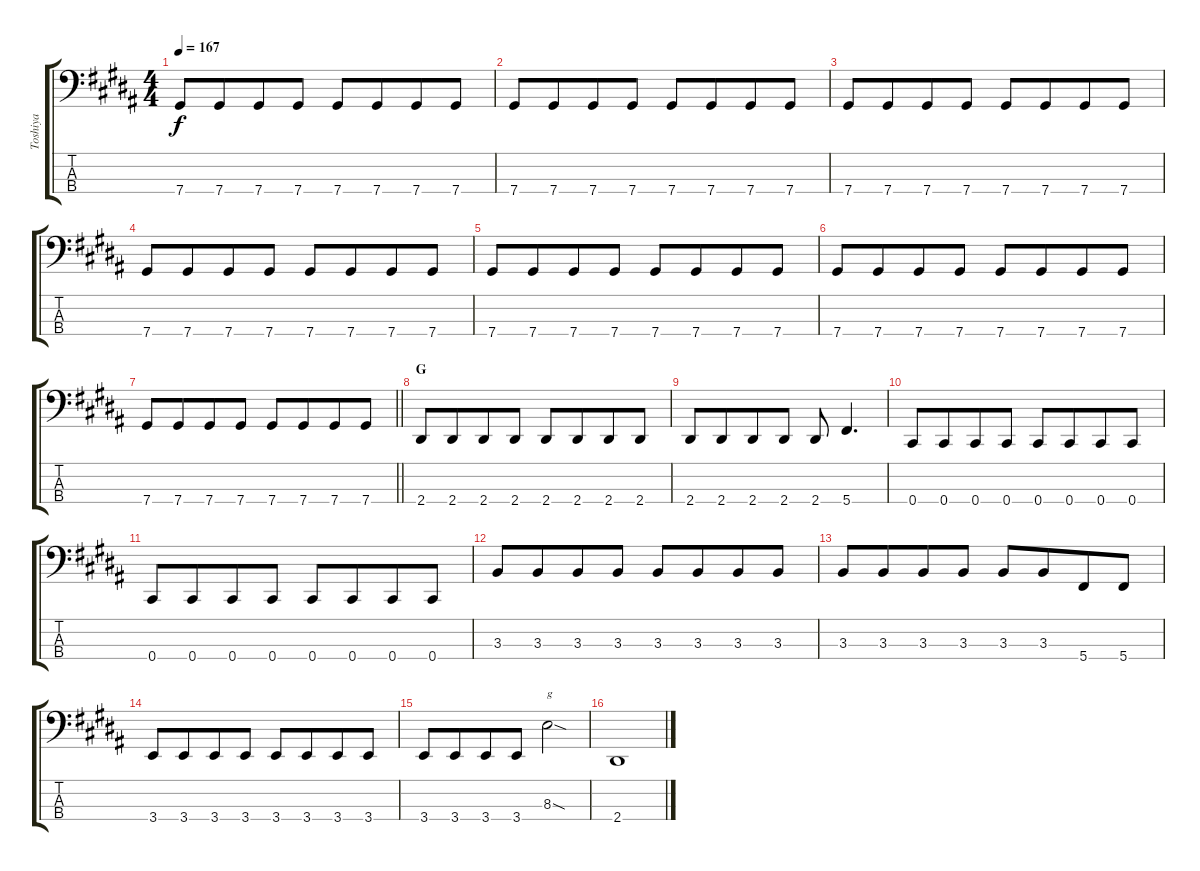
\track ("Toshiya" "Toshiya") {instrument electricbasspick}
\staff {score tabs}
\tuning (Gb2 Db2 Ab1 Db1) {hide}
\ts (4 4)
\tempo 167
\clef f4
\ks g#minor
7.4.8{dy f} 7.4.8{beam merge} 7.4.8 7.4.8 7.4.8 7.4.8{beam merge} 7.4.8 7.4.8 |
7.4.8 7.4.8{beam merge} 7.4.8 7.4.8 7.4.8 7.4.8{beam merge} 7.4.8 7.4.8 |
7.4.8 7.4.8{beam merge} 7.4.8 7.4.8 7.4.8 7.4.8{beam merge} 7.4.8 7.4.8 |
7.4.8 7.4.8{beam merge} 7.4.8 7.4.8 7.4.8 7.4.8{beam merge} 7.4.8 7.4.8 |
7.4.8 7.4.8{beam merge} 7.4.8 7.4.8 7.4.8 7.4.8{beam merge} 7.4.8 7.4.8 |
7.4.8 7.4.8{beam merge} 7.4.8 7.4.8 7.4.8 7.4.8{beam merge} 7.4.8 7.4.8 |
\barLineRight lightlight
7.4.8 7.4.8{beam merge} 7.4.8 7.4.8 7.4.8 7.4.8{beam merge} 7.4.8 7.4.8 |
\section ("" "G")
2.4.8 2.4.8{beam merge} 2.4.8 2.4.8 2.4.8 2.4.8{beam merge} 2.4.8 2.4.8 |
2.4.8 2.4.8{beam merge} 2.4.8 2.4.8 2.4.8 5.4.4{d} |
0.4.8 0.4.8{beam merge} 0.4.8 0.4.8 0.4.8 0.4.8{beam merge} 0.4.8 0.4.8 |
0.4.8 0.4.8{beam merge} 0.4.8 0.4.8 0.4.8 0.4.8{beam merge} 0.4.8 0.4.8 |
3.3.8 3.3.8{beam merge} 3.3.8 3.3.8 3.3.8 3.3.8{beam merge} 3.3.8 3.3.8 |
3.3.8 3.3.8{beam merge} 3.3.8 3.3.8 3.3.8 3.3.8{beam merge} 5.4.8 5.4.8 |
3.4.8 3.4.8{beam merge} 3.4.8 3.4.8 3.4.8 3.4.8{beam merge} 3.4.8 3.4.8 |
3.4.8 3.4.8{beam merge} 3.4.8 3.4.8 8.3{sod}.2{txt "g"} |
2.4.1
